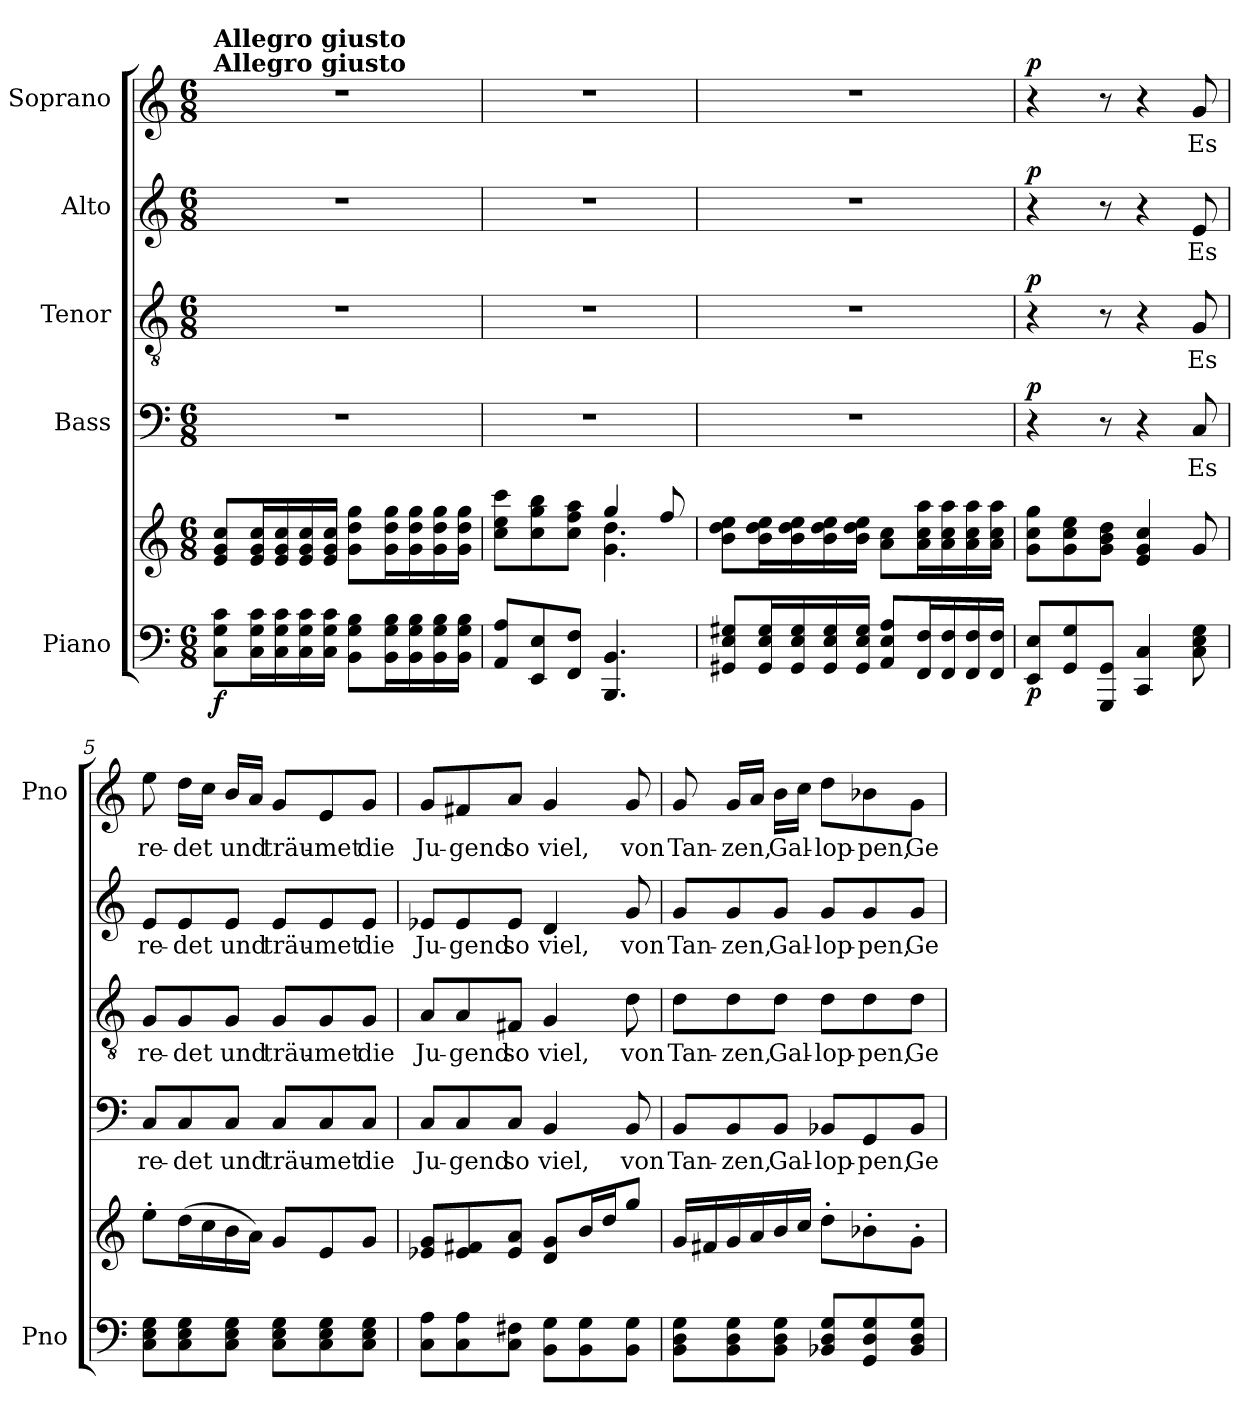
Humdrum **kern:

**kern	**kern	**dynam	**kern	**text	**dynam	**kern	**text	**dynam	**kern	**text	**dynam	**kern	**text	**dynam
*part5	*part5	*part5	*part4	*part4	*part4	*part3	*part3	*part3	*part2	*part2	*part2	*part1	*part1	*part1
*staff6	*staff5	*staff5/6	*staff4	*staff4	*staff4	*staff3	*staff3	*staff3	*staff2	*staff2	*staff2	*staff1	*staff1	*staff1
*I"Piano	*	*	*I"Bass	*	*	*I"Tenor	*	*	*I"Alto	*	*	*I"Soprano	*	*
*I'Pno	*	*	*	*	*	*	*	*	*	*	*	*I'Pno	*	*
*clefF4	*clefG2	*	*clefF4	*	*	*clefGv2	*	*	*clefG2	*	*	*clefG2	*	*
*k[]	*k[]	*	*k[]	*	*	*k[]	*	*	*k[]	*	*	*k[]	*	*
*M6/8	*M6/8	*	*M6/8	*	*	*M6/8	*	*	*M6/8	*	*	*M6/8	*	*
=1	=1	=1	=1	=1	=1	=1	=1	=1	=1	=1	=1	=1	=1	=1
!	!	!	!	!	!	!	!	!	!	!	!	!LO:TX:a:B:t=Allegro giusto	!	!
!	!	!	!	!	!	!	!	!	!	!	!	!LO:TX:a:B:t=Allegro giusto	!	!
!	!	!LO:DY:b=2	!	!	!	!	!	!	!	!	!	!	!	!
8C\ 8G\ 8c\L	8e/ 8g/ 8cc/L	f	2.r	.	.	2.r	.	.	2.r	.	.	2.r	.	.
16C\ 16G\ 16c\L	16e/ 16g/ 16cc/L	.	.	.	.	.	.	.	.	.	.	.	.	.
16C\ 16G\ 16c\	16e/ 16g/ 16cc/	.	.	.	.	.	.	.	.	.	.	.	.	.
16C\ 16G\ 16c\	16e/ 16g/ 16cc/	.	.	.	.	.	.	.	.	.	.	.	.	.
16C\ 16G\ 16c\JJ	16e/ 16g/ 16cc/JJ	.	.	.	.	.	.	.	.	.	.	.	.	.
8BB\ 8G\ 8B\L	8g\ 8dd\ 8gg\L	.	.	.	.	.	.	.	.	.	.	.	.	.
16BB\ 16G\ 16B\L	16g\ 16dd\ 16gg\L	.	.	.	.	.	.	.	.	.	.	.	.	.
16BB\ 16G\ 16B\	16g\ 16dd\ 16gg\	.	.	.	.	.	.	.	.	.	.	.	.	.
16BB\ 16G\ 16B\	16g\ 16dd\ 16gg\	.	.	.	.	.	.	.	.	.	.	.	.	.
16BB\ 16G\ 16B\JJ	16g\ 16dd\ 16gg\JJ	.	.	.	.	.	.	.	.	.	.	.	.	.
=2	=2	=2	=2	=2	=2	=2	=2	=2	=2	=2	=2	=2	=2	=2
*	*^	*	*	*	*	*	*	*	*	*	*	*	*	*
8AA/ 8A/L	8cc\ 8ee\ 8ccc\L	4.ryy	.	2.r	.	.	2.r	.	.	2.r	.	.	2.r	.	.
8EE/ 8E/	8cc\ 8gg\ 8bb\	.	.	.	.	.	.	.	.	.	.	.	.	.	.
8FF/ 8F/J	8cc\ 8ff\ 8aa\J	.	.	.	.	.	.	.	.	.	.	.	.	.	.
4.BBB/ 4.BB/	4gg/	4.g\ 4.dd\	.	.	.	.	.	.	.	.	.	.	.	.	.
.	8ff/	.	.	.	.	.	.	.	.	.	.	.	.	.	.
*	*v	*v	*	*	*	*	*	*	*	*	*	*	*	*	*
=3	=3	=3	=3	=3	=3	=3	=3	=3	=3	=3	=3	=3	=3	=3
8GG#X/ 8E/ 8G#X/L	8b\ 8dd\ 8ee\L	.	2.r	.	.	2.r	.	.	2.r	.	.	2.r	.	.
16GG#/ 16E/ 16G#/L	16b\ 16dd\ 16ee\L	.	.	.	.	.	.	.	.	.	.	.	.	.
16GG#/ 16E/ 16G#/	16b\ 16dd\ 16ee\	.	.	.	.	.	.	.	.	.	.	.	.	.
16GG#/ 16E/ 16G#/	16b\ 16dd\ 16ee\	.	.	.	.	.	.	.	.	.	.	.	.	.
16GG#/ 16E/ 16G#/JJ	16b\ 16dd\ 16ee\JJ	.	.	.	.	.	.	.	.	.	.	.	.	.
8AA/ 8E/ 8A/L	8a\ 8cc\L	.	.	.	.	.	.	.	.	.	.	.	.	.
16FF/ 16F/L	16a\ 16cc\ 16aa\L	.	.	.	.	.	.	.	.	.	.	.	.	.
16FF/ 16F/	16a\ 16cc\ 16aa\	.	.	.	.	.	.	.	.	.	.	.	.	.
16FF/ 16F/	16a\ 16cc\ 16aa\	.	.	.	.	.	.	.	.	.	.	.	.	.
16FF/ 16F/JJ	16a\ 16cc\ 16aa\JJ	.	.	.	.	.	.	.	.	.	.	.	.	.
=4	=4	=4	=4	=4	=4	=4	=4	=4	=4	=4	=4	=4	=4	=4
!	!	!LO:DY:b=2	!	!	!LO:DY:b	!	!	!LO:DY:b	!	!	!LO:DY:b	!	!	!LO:DY:b
8EE/ 8E/L	8g\ 8cc\ 8gg\L	p	4r	.	p	4r	.	p	4r	.	p	4r	.	p
8GG/ 8G/	8g\ 8cc\ 8ee\	.	.	.	.	.	.	.	.	.	.	.	.	.
8GGG/ 8GG/J	8g\ 8b\ 8dd\J	.	8r	.	.	8r	.	.	8r	.	.	8r	.	.
4CC/ 4C/	4e/ 4g/ 4cc/	.	4r	.	.	4r	.	.	4r	.	.	4r	.	.
!	!	!	!	!LO:LY:b	!	!	!LO:LY:b	!	!	!LO:LY:b	!	!	!LO:LY:b	!
8C\ 8E\ 8G\	8g/	.	8C/	Es	.	8G/	Es	.	8e/	Es	.	8g/	Es	.
!!LO:LB:g=z
=5	=5	=5	=5	=5	=5	=5	=5	=5	=5	=5	=5	=5	=5	=5
!	!	!	!	!LO:LY:b	!	!	!LO:LY:b	!	!	!LO:LY:b	!	!	!LO:LY:b	!
8C\ 8E\ 8G\L	8ee'\L	.	8C/L	re-	.	8G/L	re-	.	8e/L	re-	.	8ee\	re-	.
!	!	!	!	!LO:LY:b	!	!	!LO:LY:b	!	!	!LO:LY:b	!	!	!LO:LY:b	!
8C\ 8E\ 8G\	(>16dd\L	.	8C/	-det	.	8G/	-det	.	8e/	-det	.	16dd\LL	-det	.
.	16cc\	.	.	.	.	.	.	.	.	.	.	16cc\JJ	.	.
!	!	!	!	!LO:LY:b	!	!	!LO:LY:b	!	!	!LO:LY:b	!	!	!LO:LY:b	!
8C\ 8E\ 8G\J	16b\	.	8C/J	und	.	8G/J	und	.	8e/J	und	.	16b/LL	und	.
.	16a\JJ)	.	.	.	.	.	.	.	.	.	.	16a/JJ	.	.
!	!	!	!	!LO:LY:b	!	!	!LO:LY:b	!	!	!LO:LY:b	!	!	!LO:LY:b	!
8C\ 8E\ 8G\L	8g/L	.	8C/L	träu-	.	8G/L	träu-	.	8e/L	träu-	.	8g/L	träu-	.
!	!	!	!	!LO:LY:b	!	!	!LO:LY:b	!	!	!LO:LY:b	!	!	!LO:LY:b	!
8C\ 8E\ 8G\	8e/	.	8C/	-met	.	8G/	-met	.	8e/	-met	.	8e/	-met	.
!	!	!	!	!LO:LY:b	!	!	!LO:LY:b	!	!	!LO:LY:b	!	!	!LO:LY:b	!
8C\ 8E\ 8G\J	8g/J	.	8C/J	die	.	8G/J	die	.	8e/J	die	.	8g/J	die	.
=6	=6	=6	=6	=6	=6	=6	=6	=6	=6	=6	=6	=6	=6	=6
!	!	!	!	!LO:LY:b	!	!	!LO:LY:b	!	!	!LO:LY:b	!	!	!LO:LY:b	!
8C\ 8A\L	8e-X/ 8g/L	.	8C/L	Ju-	.	8A/L	Ju-	.	8e-X/L	Ju-	.	8g/L	Ju-	.
!	!	!	!	!LO:LY:b	!	!	!LO:LY:b	!	!	!LO:LY:b	!	!	!LO:LY:b	!
8C\ 8A\	8e-/ 8f#X/	.	8C/	-gend	.	8A/	-gend	.	8e-/	-gend	.	8f#X/	-gend	.
!	!	!	!	!LO:LY:b	!	!	!LO:LY:b	!	!	!LO:LY:b	!	!	!LO:LY:b	!
8C\ 8F#X\J	8e-/ 8a/J	.	8C/J	so	.	8F#X/J	so	.	8e-/J	so	.	8a/J	so	.
!	!	!	!	!LO:LY:b	!	!	!LO:LY:b	!	!	!LO:LY:b	!	!	!LO:LY:b	!
8BB\ 8G\L	8d/ 8g/L	.	4BB/	viel,	.	4G/	viel,	.	4d/	viel,	.	4g/	viel,	.
8BB\ 8G\	16b/L	.	.	.	.	.	.	.	.	.	.	.	.	.
.	16dd/J	.	.	.	.	.	.	.	.	.	.	.	.	.
!	!	!	!	!LO:LY:b	!	!	!LO:LY:b	!	!	!LO:LY:b	!	!	!LO:LY:b	!
8BB\ 8G\J	8gg/J	.	8BB/	von	.	8d\	von	.	8g/	von	.	8g/	von	.
=7	=7	=7	=7	=7	=7	=7	=7	=7	=7	=7	=7	=7	=7	=7
!	!	!	!	!LO:LY:b	!	!	!LO:LY:b	!	!	!LO:LY:b	!	!	!LO:LY:b	!
8BB\ 8D\ 8G\L	16g/LL	.	8BB/L	Tan-	.	8d\L	Tan-	.	8g/L	Tan-	.	8g/	Tan-	.
.	16f#X/	.	.	.	.	.	.	.	.	.	.	.	.	.
!	!	!	!	!LO:LY:b	!	!	!LO:LY:b	!	!	!LO:LY:b	!	!	!LO:LY:b	!
8BB\ 8D\ 8G\	16g/	.	8BB/	-zen,	.	8d\	-zen,	.	8g/	-zen,	.	16g/LL	-zen,	.
.	16a/	.	.	.	.	.	.	.	.	.	.	16a/JJ	.	.
!	!	!	!	!LO:LY:b	!	!	!LO:LY:b	!	!	!LO:LY:b	!	!	!LO:LY:b	!
8BB\ 8D\ 8G\J	16b/	.	8BB/J	Gal-	.	8d\J	Gal-	.	8g/J	Gal-	.	16b\LL	Gal-	.
.	16cc/JJ	.	.	.	.	.	.	.	.	.	.	16cc\JJ	.	.
!	!	!	!	!LO:LY:b	!	!	!LO:LY:b	!	!	!LO:LY:b	!	!	!LO:LY:b	!
8BB-X/ 8D/ 8G/L	8dd'\L	.	8BB-X/L	-lop-	.	8d\L	-lop-	.	8g/L	-lop-	.	8dd\L	-lop-	.
!	!	!	!	!LO:LY:b	!	!	!LO:LY:b	!	!	!LO:LY:b	!	!	!LO:LY:b	!
8GG/ 8D/ 8G/	8b-X'\	.	8GG/	-pen,	.	8d\	-pen,	.	8g/	-pen,	.	8b-X\	-pen,	.
!	!	!	!	!LO:LY:b	!	!	!LO:LY:b	!	!	!LO:LY:b	!	!	!LO:LY:b	!
8BB-/ 8D/ 8G/J	8g'\J	.	8BB-/J	Ge-	.	8d\J	Ge-	.	8g/J	Ge-	.	8g\J	Ge-	.
=	=	=	=	=	=	=	=	=	=	=	=	=	=	=
*-	*-	*-	*-	*-	*-	*-	*-	*-	*-	*-	*-	*-	*-	*-
